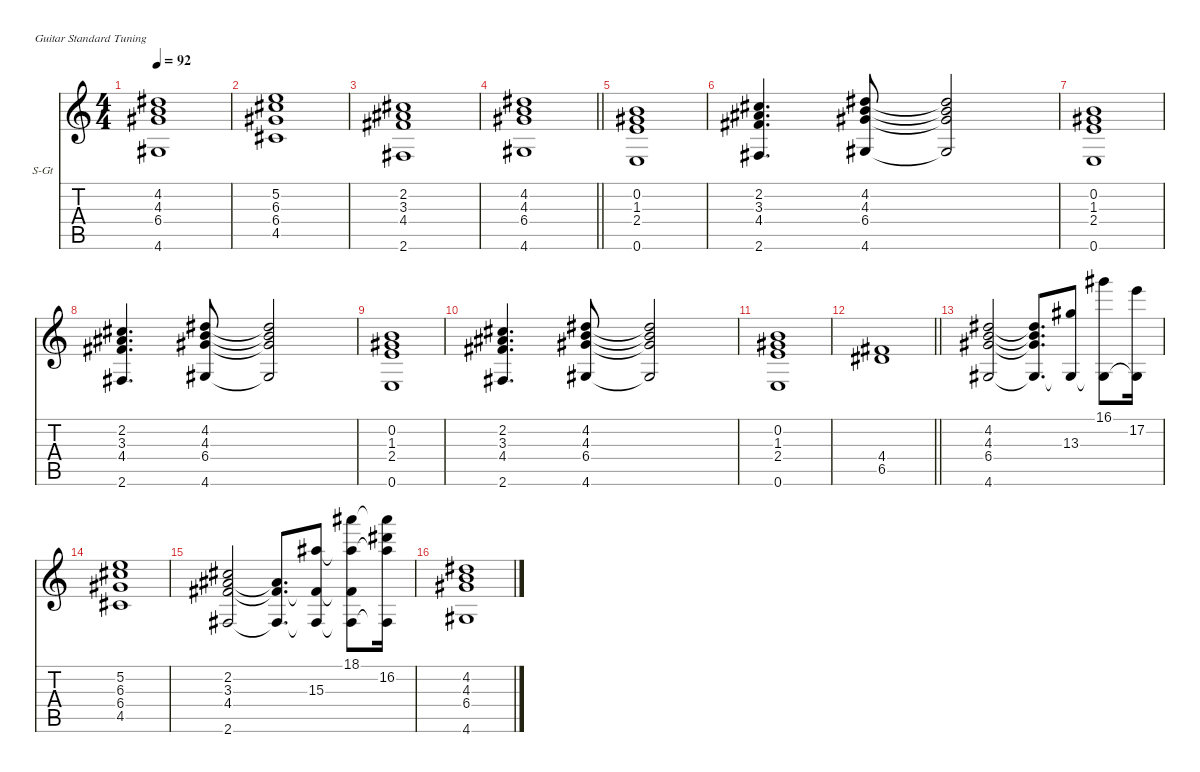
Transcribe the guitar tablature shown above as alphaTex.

\hideDynamics
\bracketExtendMode nobrackets
\firstSystemTrackNameOrientation horizontal
\otherSystemsTrackNameOrientation horizontal
\track ("Piano" "S-Gt") {instrument acousticgrandpiano}
\staff {score tabs}
\tuning (E4 B3 G3 D3 A2 E2)
\displaytranspose 12
\ts (4 4)
\tempo 92
\clef g2
\ks aminor
(4.2{acc #} 4.3 6.4{acc #} 4.6{acc #}).1{dy f} |
(5.2 6.3{acc #} 6.4{acc #} 4.5{acc #}).1 |
(2.2{acc #} 3.3{acc #} 4.4{acc #} 2.6{acc #}).1 |
\barLineRight lightlight
(4.2{acc #} 4.3 6.4{acc #} 4.6{acc #}).1 |
(0.2 1.3{acc #} 2.4 0.6).1 |
(2.2{acc #} 3.3{acc #} 4.4{acc #} 2.6{acc #}).4{d} (4.2{acc #} 4.3 6.4{acc #} 4.6{acc #}).8 (4.2{t acc #} 4.3{t} 6.4{t acc #} 4.6{t acc #}).2 |
(0.2 1.3{acc #} 2.4 0.6).1 |
(2.2{acc #} 3.3{acc #} 4.4{acc #} 2.6{acc #}).4{d} (4.2{acc #} 4.3 6.4{acc #} 4.6{acc #}).8 (4.2{t acc #} 4.3{t} 6.4{t acc #} 4.6{t acc #}).2 |
(0.2 1.3{acc #} 2.4 0.6).1 |
(2.2{acc #} 3.3{acc #} 4.4{acc #} 2.6{acc #}).4{d} (4.2{acc #} 4.3 6.4{acc #} 4.6{acc #}).8 (4.2{t acc #} 4.3{t} 6.4{t acc #} 4.6{t acc #}).2 |
(0.2 1.3{acc #} 2.4 0.6).1 |
\barLineRight lightlight
(4.4{acc #} 6.5{acc #}).1 |
(4.2{acc #} 4.3 6.4{acc #} 4.6{acc #}).2 (4.2{t acc #} 4.3{t} 6.4{t acc #} 4.6{t acc #}).8{d} (13.3{acc #} 4.6{t acc #}).8{dy mp} (16.1{acc #} 4.6{t acc #}).8{dy mf} (17.2 4.6{t acc #}).16{dy f} |
(5.2 6.3{acc #} 6.4{acc #} 4.5{acc #}).1 |
(2.2{acc #} 3.3{acc #} 4.4{acc #} 2.6{acc #}).2 (3.3{t acc #} 4.4{t acc #} 2.6{t acc #}).8{d} (15.3{acc #} 4.4{t acc #} 2.6{t acc #}).8{dy mf} (18.1{acc #} 15.3{t acc #} 4.4{t acc #} 2.6{t acc #}).8 (18.1{t acc #} 16.2{acc #} 15.3{t acc #} 2.6{t acc #}).16{dy f} |
(4.2{acc #} 4.3 6.4{acc #} 4.6{acc #}).1
